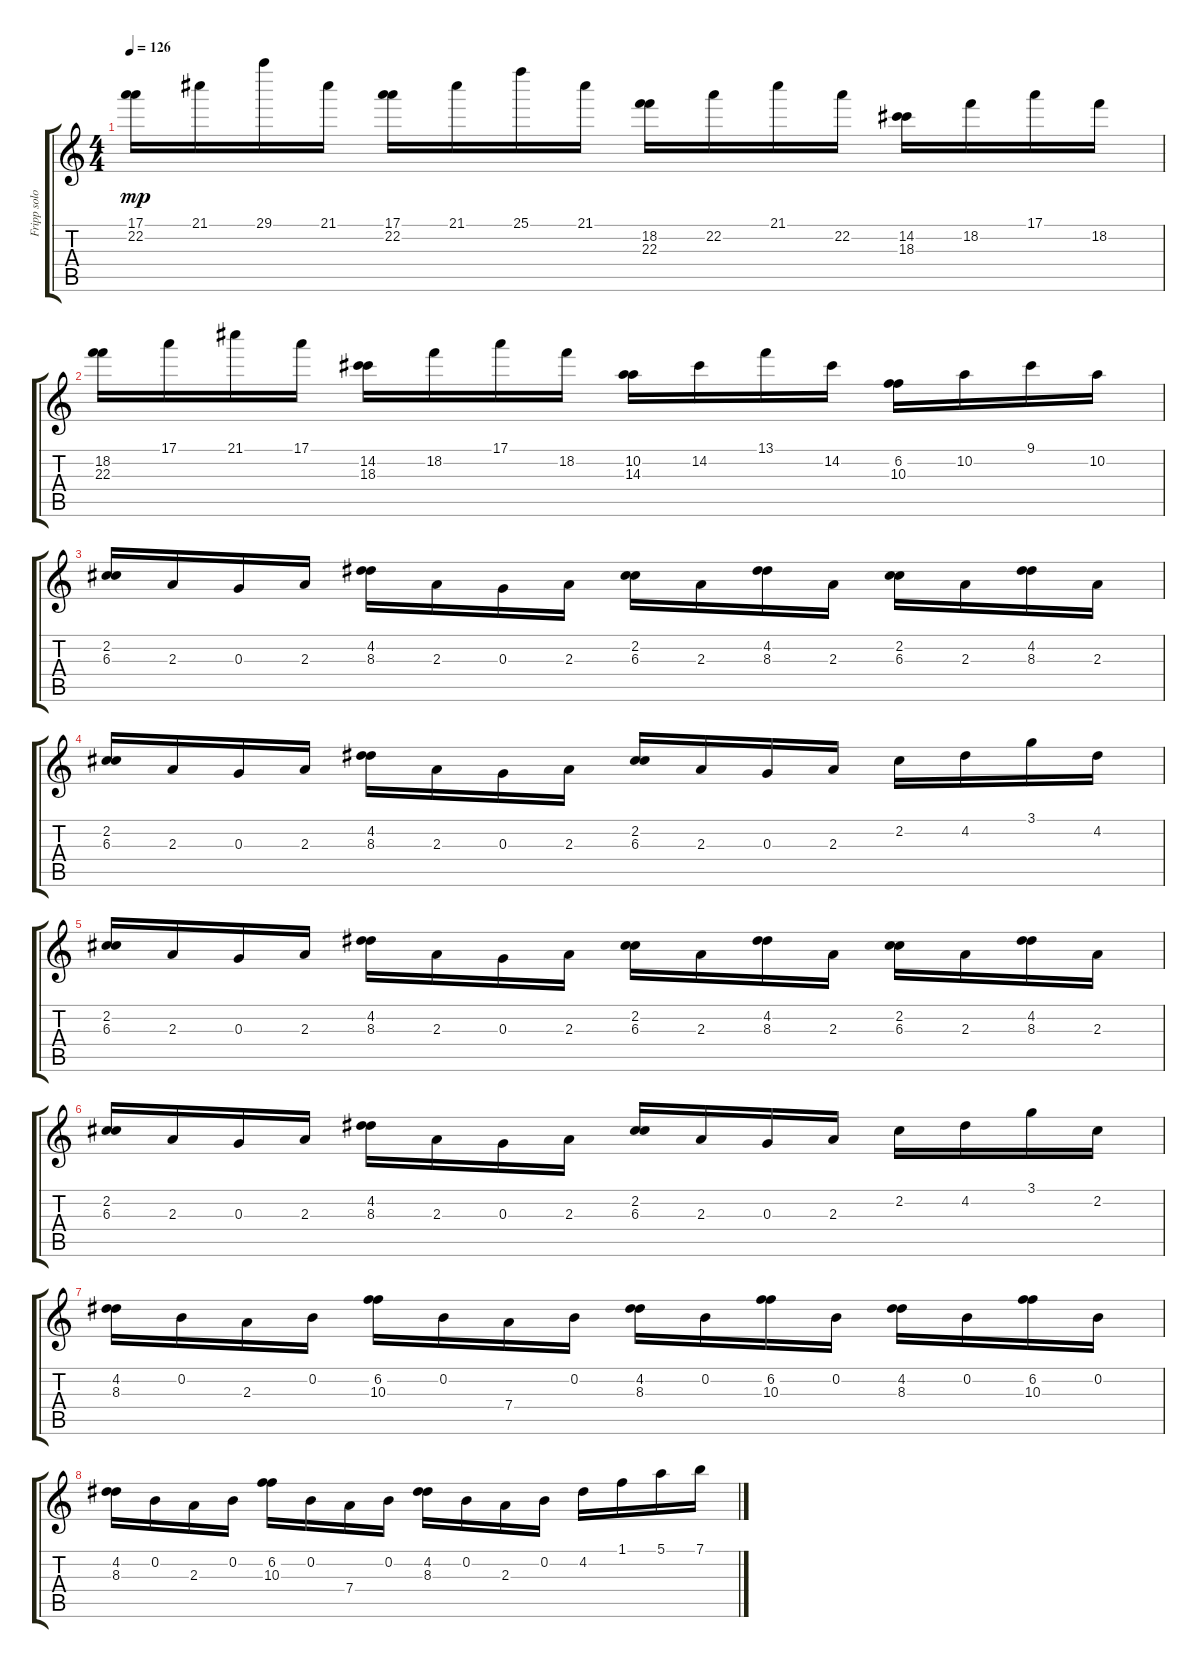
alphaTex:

\track ("Fripp solo" "Fripp solo") {instrument acousticguitarsteel}
\staff {score tabs}
\tuning (E4 B3 G3 D3 A2 E2) {hide}
\ts (4 4)
\tempo 126
\clef g2
\ks c
(17.1 22.2).16{dy mp} 21.1.16 29.1.16 21.1.16 (17.1 22.2).16 21.1.16 25.1.16 21.1.16 (18.2 22.3).16 22.2.16 21.1.16 22.2.16 (14.2 18.3).16 18.2.16 17.1.16 18.2.16 |
(18.2 22.3).16 17.1.16 21.1.16 17.1.16 (14.2 18.3).16 18.2.16 17.1.16 18.2.16 (10.2 14.3).16 14.2.16 13.1.16 14.2.16 (6.2 10.3).16 10.2.16 9.1.16 10.2.16 |
(2.2 6.3).16 2.3.16 0.3.16 2.3.16 (4.2 8.3).16 2.3.16 0.3.16 2.3.16 (2.2 6.3).16 2.3.16 (4.2 8.3).16 2.3.16 (2.2 6.3).16 2.3.16 (4.2 8.3).16 2.3.16 |
(2.2 6.3).16 2.3.16 0.3.16 2.3.16 (4.2 8.3).16 2.3.16 0.3.16 2.3.16 (2.2 6.3).16 2.3.16 0.3.16 2.3.16 2.2.16 4.2.16 3.1.16 4.2.16 |
(2.2 6.3).16 2.3.16 0.3.16 2.3.16 (4.2 8.3).16 2.3.16 0.3.16 2.3.16 (2.2 6.3).16 2.3.16 (4.2 8.3).16 2.3.16 (2.2 6.3).16 2.3.16 (4.2 8.3).16 2.3.16 |
(2.2 6.3).16 2.3.16 0.3.16 2.3.16 (4.2 8.3).16 2.3.16 0.3.16 2.3.16 (2.2 6.3).16 2.3.16 0.3.16 2.3.16 2.2.16 4.2.16 3.1.16 2.2.16 |
(4.2 8.3).16 0.2.16 2.3.16 0.2.16 (6.2 10.3).16 0.2.16 7.4.16 0.2.16 (4.2 8.3).16 0.2.16 (6.2 10.3).16 0.2.16 (4.2 8.3).16 0.2.16 (6.2 10.3).16 0.2.16 |
(4.2 8.3).16 0.2.16 2.3.16 0.2.16 (6.2 10.3).16 0.2.16 7.4.16 0.2.16 (4.2 8.3).16 0.2.16 2.3.16 0.2.16 4.2.16 1.1.16 5.1.16 7.1.16
